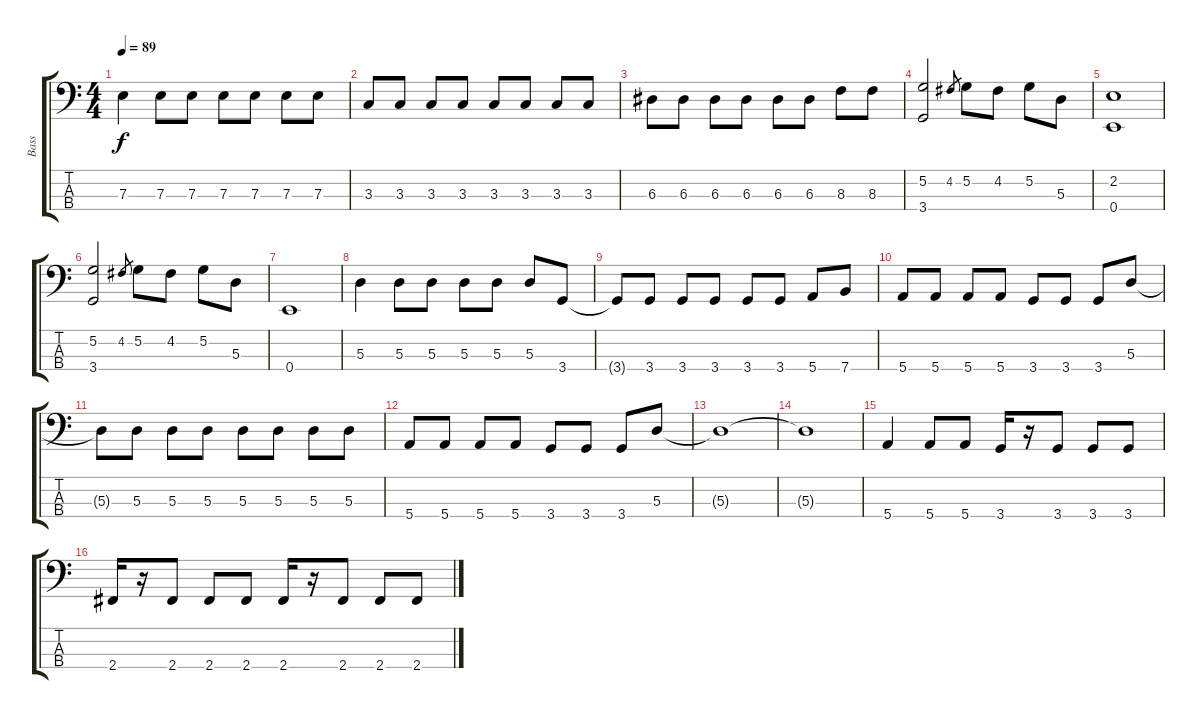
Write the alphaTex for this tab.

\track ("Bass" "Bass") {instrument electricbassfinger}
\staff {score tabs}
\tuning (G2 D2 A1 E1) {hide}
\ts (4 4)
\tempo 89
\clef f4
\ks c
7.3.4{dy f} 7.3.8 7.3.8 7.3.8 7.3.8 7.3.8 7.3.8 |
3.3.8 3.3.8 3.3.8 3.3.8 3.3.8 3.3.8 3.3.8 3.3.8 |
6.3.8 6.3.8 6.3.8 6.3.8 6.3.8 6.3.8 8.3.8 8.3.8 |
(5.2 3.4).2 4.2.8{gr} 5.2.8 4.2.8 5.2.8 5.3.8 |
(2.2 0.4).1 |
(5.2 3.4).2 4.2.8{gr} 5.2.8 4.2.8 5.2.8 5.3.8 |
0.4.1 |
5.3.4 5.3.8 5.3.8 5.3.8 5.3.8 5.3.8 3.4.8 |
3.4{t}.8 3.4.8 3.4.8 3.4.8 3.4.8 3.4.8 5.4.8 7.4.8 |
5.4.8 5.4.8 5.4.8 5.4.8 3.4.8 3.4.8 3.4.8 5.3.8 |
5.3{t}.8 5.3.8 5.3.8 5.3.8 5.3.8 5.3.8 5.3.8 5.3.8 |
5.4.8 5.4.8 5.4.8 5.4.8 3.4.8 3.4.8 3.4.8 5.3.8 |
5.3{t}.1 |
5.3{t}.1 |
5.4.4 5.4.8 5.4.8 3.4.16 r.16 3.4.8 3.4.8 3.4.8 |
2.4.16 r.16 2.4.8 2.4.8 2.4.8 2.4.16 r.16 2.4.8 2.4.8 2.4.8
